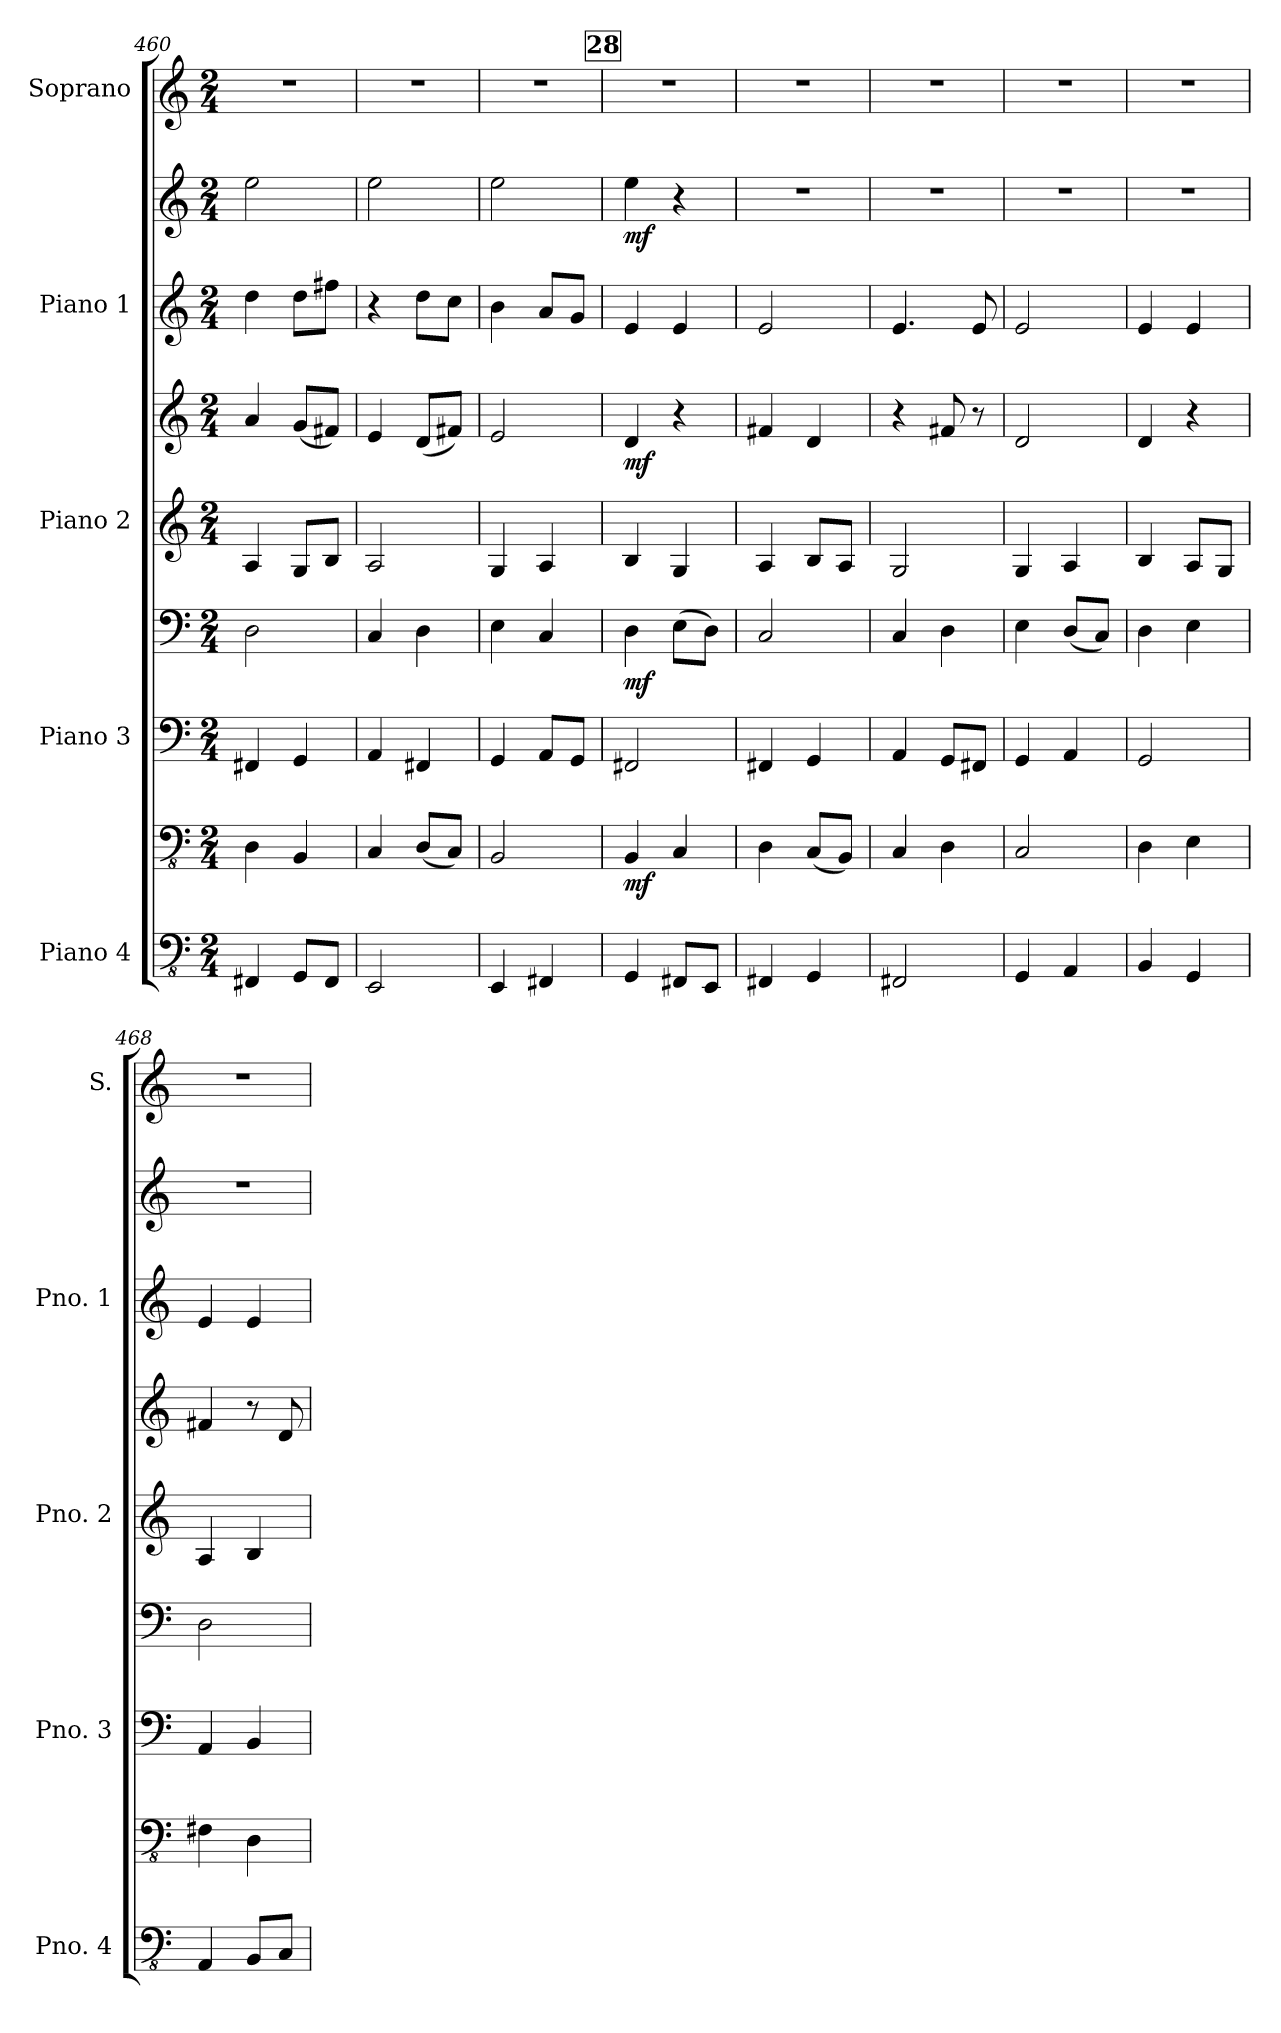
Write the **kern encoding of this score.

**kern	**kern	**dynam	**kern	**kern	**dynam	**kern	**kern	**dynam	**kern	**kern	**dynam	**kern
*part5	*part5	*part5	*part4	*part4	*part4	*part3	*part3	*part3	*part2	*part2	*part2	*part1
*staff9	*staff8	*staff8/9	*staff7	*staff6	*staff6/7	*staff5	*staff4	*staff4/5	*staff3	*staff2	*staff2/3	*staff1
*I"Piano 4	*	*	*I"Piano 3	*	*	*I"Piano 2	*	*	*I"Piano 1	*	*	*I"Soprano
*I'Pno. 4	*	*	*I'Pno. 3	*	*	*I'Pno. 2	*	*	*I'Pno. 1	*	*	*I'S.
*clefFv4	*clefFv4	*	*clefF4	*clefF4	*	*clefG2	*clefG2	*	*clefG2	*clefG2	*	*clefG2
*k[]	*k[]	*	*k[]	*k[]	*	*k[]	*k[]	*	*k[]	*k[]	*	*k[]
*M2/4	*M2/4	*	*M2/4	*M2/4	*	*M2/4	*M2/4	*	*M2/4	*M2/4	*	*M2/4
=460	=460	=460	=460	=460	=460	=460	=460	=460	=460	=460	=460	=460
4FFF#X/	4DD\	.	4FF#X/	2D\	.	4A/	4a/	.	4dd\	2ee\	.	2r
8GGG/L	4BBB/	.	4GG/	.	.	8G/L	(<8g/L	.	8dd\L	.	.	.
8FFF#/J	.	.	.	.	.	8B/J	8f#X/J)	.	8ff#X\J	.	.	.
=461	=461	=461	=461	=461	=461	=461	=461	=461	=461	=461	=461	=461
2EEE/	4CC/	.	4AA/	4C/	.	2A/	4e/	.	4r	2ee\	.	2r
.	(<8DD/L	.	4FF#X/	4D\	.	.	(<8d/L	.	8dd\L	.	.	.
.	8CC/J)	.	.	.	.	.	8f#X/J)	.	8cc\J	.	.	.
=462	=462	=462	=462	=462	=462	=462	=462	=462	=462	=462	=462	=462
4EEE/	2BBB/	.	4GG/	4E\	.	4G/	2e/	.	4b\	2ee\	.	2r
4FFF#X/	.	.	8AA/L	4C/	.	4A/	.	.	8a/L	.	.	.
.	.	.	8GG/J	.	.	.	.	.	8g/J	.	.	.
!!LO:REH:place=s1:a:B:fs=14:t=28
=463	=463	=463	=463	=463	=463	=463	=463	=463	=463	=463	=463	=463
!	!	!LO:DY:b	!	!	!LO:DY:b	!	!	!LO:DY:b	!	!	!LO:DY:b	!
4GGG/	4BBB/	mf	2FF#X/	4D\	mf	4B/	4d/	mf	4e/	4ee\	mf	2r
8FFF#X/L	4CC/	.	.	(>8E\L	.	4G/	4r	.	4e/	4r	.	.
8EEE/J	.	.	.	8D\J)	.	.	.	.	.	.	.	.
=464	=464	=464	=464	=464	=464	=464	=464	=464	=464	=464	=464	=464
4FFF#X/	4DD\	.	4FF#X/	2C/	.	4A/	4f#X/	.	2e/	2r	.	2r
4GGG/	(<8CC/L	.	4GG/	.	.	8B/L	4d/	.	.	.	.	.
.	8BBB/J)	.	.	.	.	8A/J	.	.	.	.	.	.
!!LO:PB:g=z
=465	=465	=465	=465	=465	=465	=465	=465	=465	=465	=465	=465	=465
2FFF#X/	4CC/	.	4AA/	4C/	.	2G/	4r	.	4.e/	2r	.	2r
.	4DD\	.	8GG/L	4D\	.	.	8f#X/	.	.	.	.	.
.	.	.	8FF#X/J	.	.	.	8r	.	8e/	.	.	.
=466	=466	=466	=466	=466	=466	=466	=466	=466	=466	=466	=466	=466
4GGG/	2CC/	.	4GG/	4E\	.	4G/	2d/	.	2e/	2r	.	2r
4AAA/	.	.	4AA/	(<8D/L	.	4A/	.	.	.	.	.	.
.	.	.	.	8C/J)	.	.	.	.	.	.	.	.
=467	=467	=467	=467	=467	=467	=467	=467	=467	=467	=467	=467	=467
4BBB/	4DD\	.	2GG/	4D\	.	4B/	4d/	.	4e/	2r	.	2r
4GGG/	4EE\	.	.	4E\	.	8A/L	4r	.	4e/	.	.	.
.	.	.	.	.	.	8G/J	.	.	.	.	.	.
=468	=468	=468	=468	=468	=468	=468	=468	=468	=468	=468	=468	=468
4AAA/	4FF#X\	.	4AA/	2D\	.	4A/	4f#X/	.	4e/	2r	.	2r
8BBB/L	4DD\	.	4BB/	.	.	4B/	8r	.	4e/	.	.	.
8CC/J	.	.	.	.	.	.	8d/	.	.	.	.	.
=	=	=	=	=	=	=	=	=	=	=	=	=
*-	*-	*-	*-	*-	*-	*-	*-	*-	*-	*-	*-	*-
